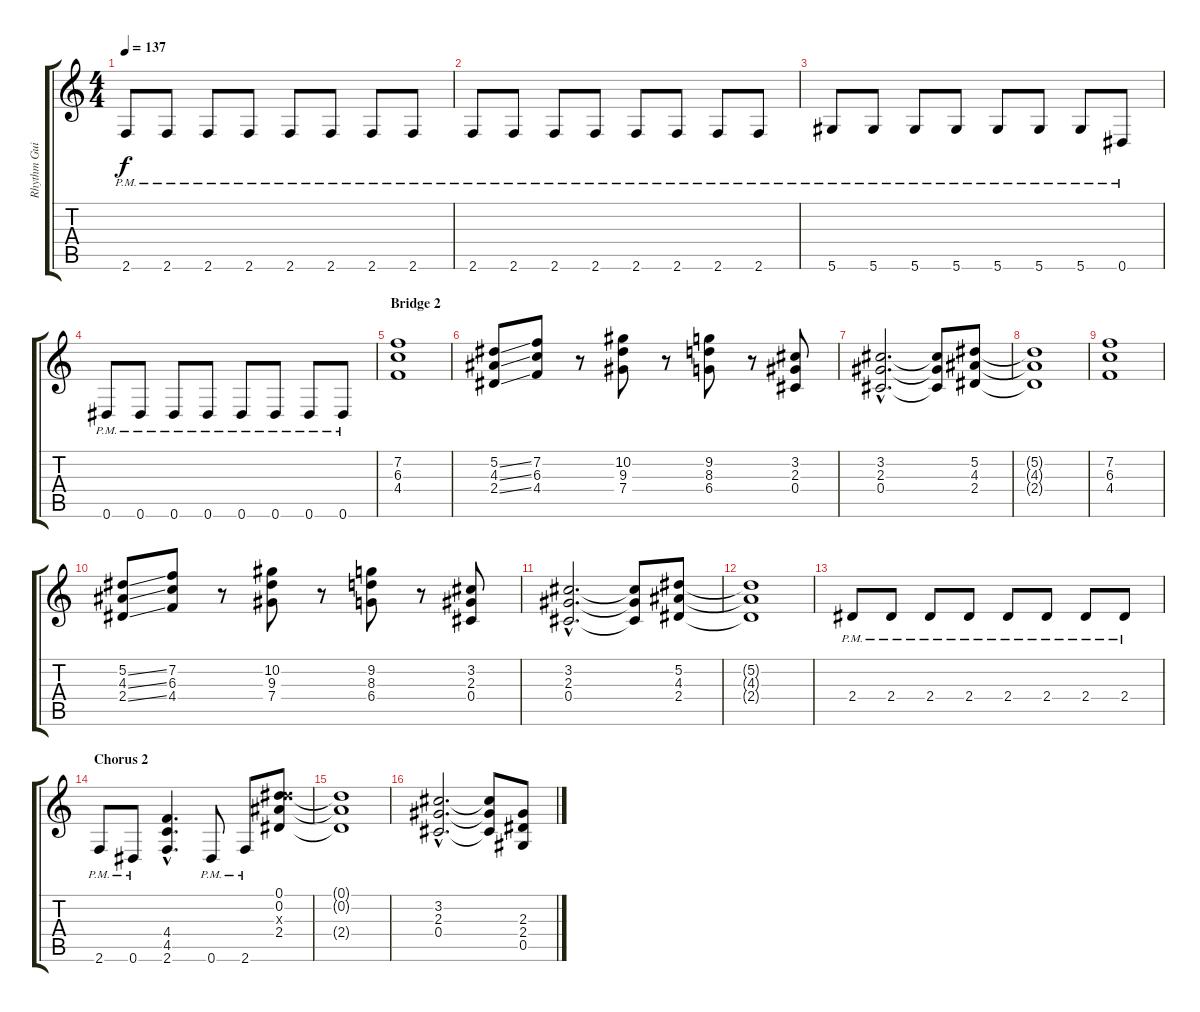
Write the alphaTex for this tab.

\track ("Rhythm Guitar" "Rhythm Gui") {instrument distortionguitar}
\staff {score tabs}
\tuning (Eb4 Bb3 Gb3 Db3 Ab2 Eb2) {hide}
\ts (4 4)
\tempo 137
\clef g2
\ks c
2.6{pm}.8{dy f} 2.6{pm}.8 2.6{pm}.8 2.6{pm}.8 2.6{pm}.8 2.6{pm}.8 2.6{pm}.8 2.6{pm}.8 |
2.6{pm}.8 2.6{pm}.8 2.6{pm}.8 2.6{pm}.8 2.6{pm}.8 2.6{pm}.8 2.6{pm}.8 2.6{pm}.8 |
5.6{pm}.8 5.6{pm}.8 5.6{pm}.8 5.6{pm}.8 5.6{pm}.8 5.6{pm}.8 5.6{pm}.8 0.6{pm}.8 |
0.6{pm}.8 0.6{pm}.8 0.6{pm}.8 0.6{pm}.8 0.6{pm}.8 0.6{pm}.8 0.6{pm}.8 0.6{pm}.8 |
\section ("" "Bridge 2")
(7.2 6.3 4.4).1 |
(5.2{ss} 4.3{ss} 2.4{ss}).8 (7.2 6.3 4.4).8 r.8 (10.2 9.3 7.4).8 r.8 (9.2 8.3 6.4).8 r.8 (3.2 2.3 0.4).8 |
(3.2{hac} 2.3{hac} 0.4{hac}).2{d} (3.2{t} 2.3{t} 0.4{t}).8 (5.2 4.3 2.4).8 |
(5.2{t} 4.3{t} 2.4{t}).1 |
(7.2 6.3 4.4).1 |
(5.2{ss} 4.3{ss} 2.4{ss}).8 (7.2 6.3 4.4).8 r.8 (10.2 9.3 7.4).8 r.8 (9.2 8.3 6.4).8 r.8 (3.2 2.3 0.4).8 |
(3.2{hac} 2.3{hac} 0.4{hac}).2{d} (3.2{t} 2.3{t} 0.4{t}).8 (5.2 4.3 2.4).8 |
(5.2{t} 4.3{t} 2.4{t}).1 |
2.4{pm}.8 2.4{pm}.8 2.4{pm}.8 2.4{pm}.8 2.4{pm}.8 2.4{pm}.8 2.4{pm}.8 2.4{pm}.8 |
\section ("" "Chorus 2")
2.6{pm}.8 0.6{pm}.8 (4.4{hac} 4.5{hac} 2.6{hac}).4{d} 0.6{pm}.8 2.6{pm}.8 (0.1 0.2 9.3{x} 2.4).8 |
(0.1{t} 0.2{t} 2.4{t}).1 |
(3.2{hac} 2.3{hac} 0.4{hac}).2{d} (3.2{t} 2.3{t} 0.4{t}).8 (2.3 2.4 0.5).8
